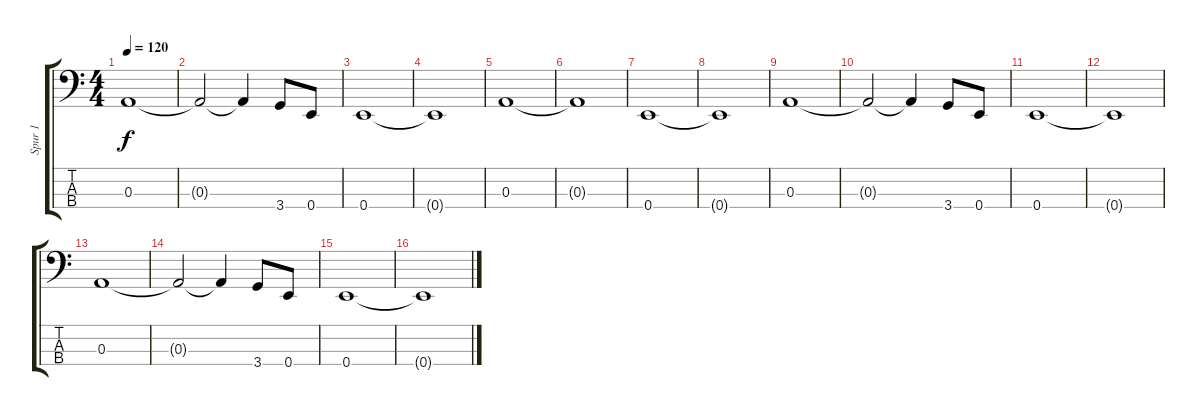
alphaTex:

\track ("Spur 1" "Spur 1") {instrument electricbassfinger}
\staff {score tabs}
\tuning (G2 D2 A1 E1) {hide}
\ts (4 4)
\tempo 120
\clef f4
\ks c
0.3.1{dy f instrument electricbassfinger} |
0.3{t}.2 0.3{t}.4 3.4.8 0.4.8 |
0.4.1 |
0.4{t}.1 |
0.3.1 |
0.3{t}.1 |
0.4.1 |
0.4{t}.1 |
0.3.1 |
0.3{t}.2 0.3{t}.4 3.4.8 0.4.8 |
0.4.1 |
0.4{t}.1 |
0.3.1 |
0.3{t}.2 0.3{t}.4 3.4.8 0.4.8 |
0.4.1 |
0.4{t}.1
